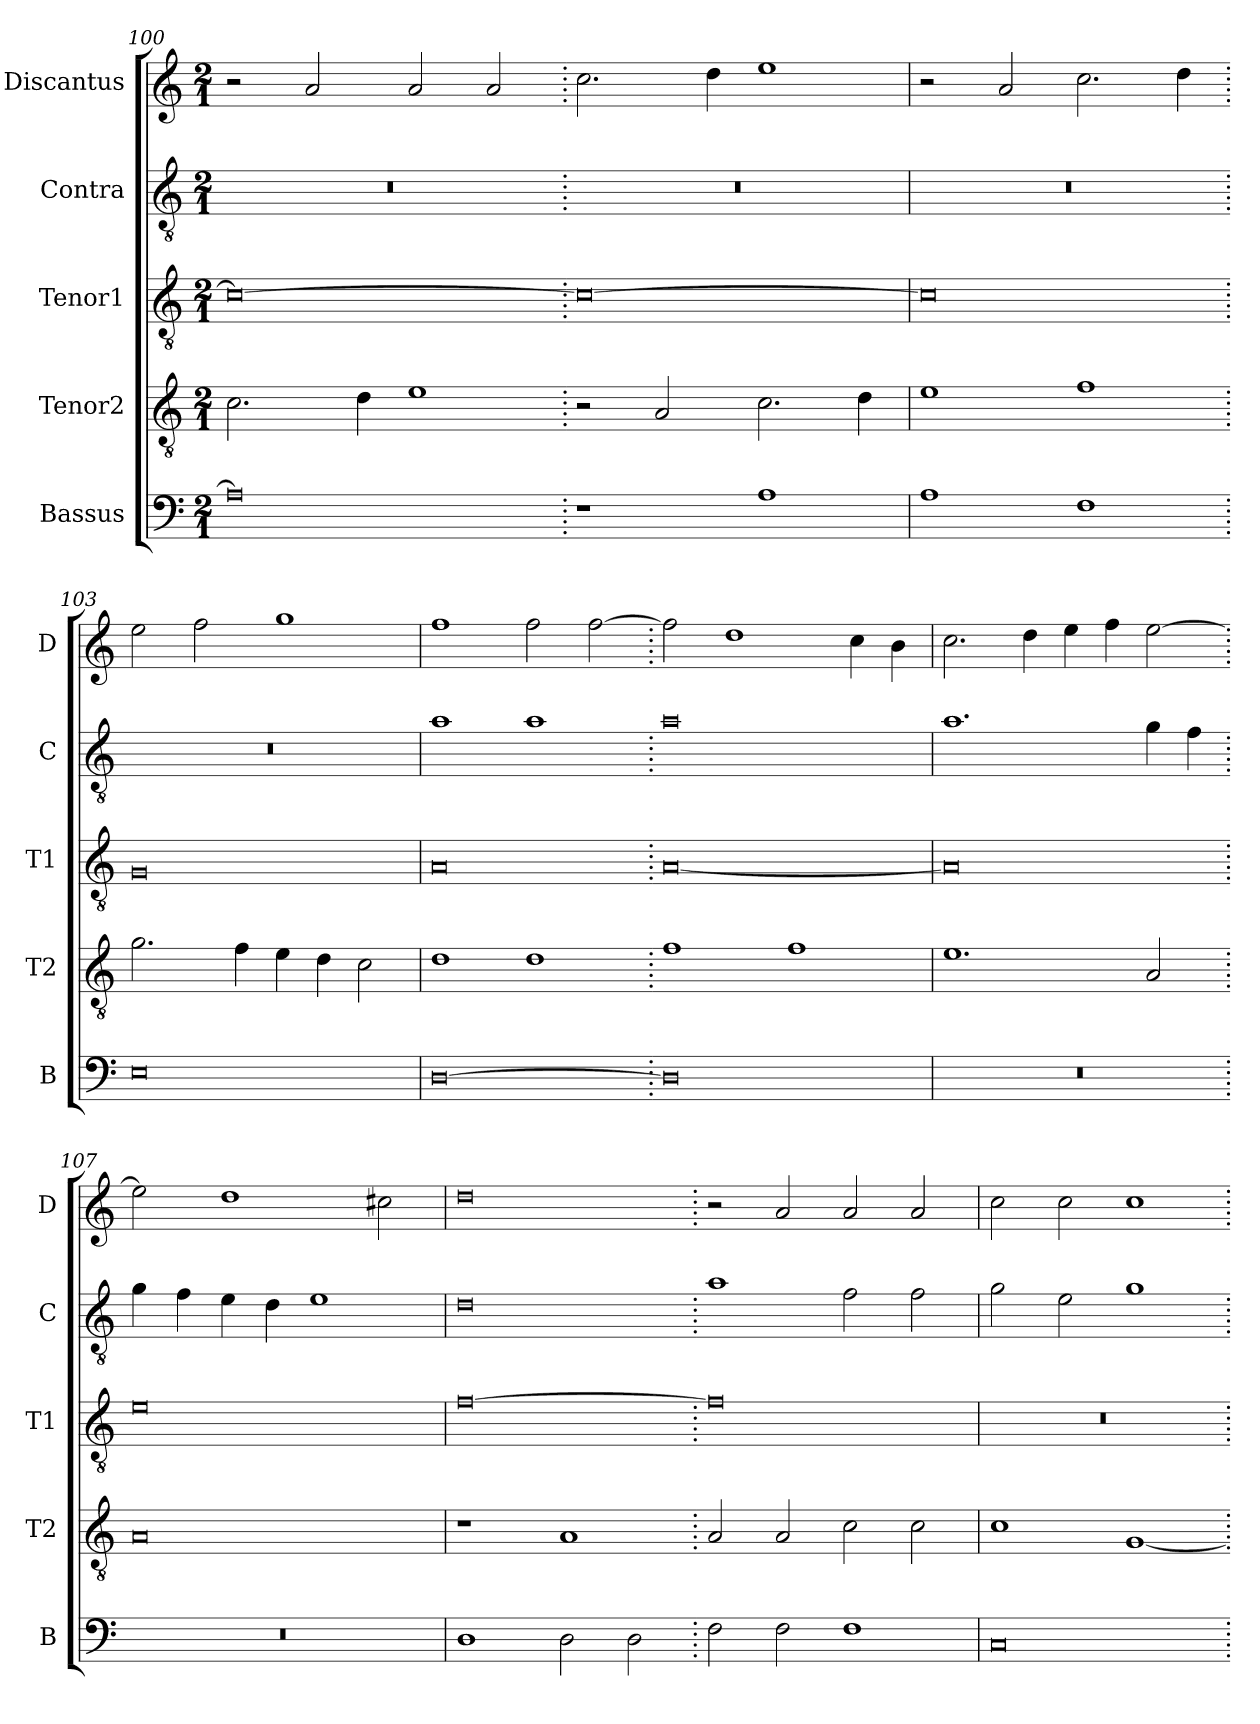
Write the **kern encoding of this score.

**kern	**kern	**kern	**kern	**kern
*part5	*part4	*part3	*part2	*part1
*staff5	*staff4	*staff3	*staff2	*staff1
*I"Bassus	*I"Tenor2	*I"Tenor1	*I"Contra	*I"Discantus
*I'B	*I'T2	*I'T1	*I'C	*I'D
*clefF4	*clefGv2	*clefGv2	*clefGv2	*clefG2
*k[]	*k[]	*k[]	*k[]	*k[]
*M2/1	*M2/1	*M2/1	*M2/1	*M2/1
=100	=100	=100	=100	=100
0A]	2.c\	0c_	0r	2r
.	.	.	.	2a/
.	4d\	.	.	.
.	1e	.	.	2a/
.	.	.	.	2a/
=101.	=101.	=101.	=101.	=101.
1r	2r	0c_	0r	2.cc\
.	2A/	.	.	.
.	.	.	.	4dd\
1A	2.c\	.	.	1ee
.	4d\	.	.	.
=102	=102	=102	=102	=102
1A	1e	0c]	0r	2r
.	.	.	.	2a/
1F	1f	.	.	2.cc\
.	.	.	.	4dd\
=103.	=103.	=103.	=103.	=103.
0E	2.g\	0G	0r	2ee\
.	.	.	.	2ff\
.	4f\	.	.	.
.	4e\	.	.	1gg
.	4d\	.	.	.
.	2c\	.	.	.
=104	=104	=104	=104	=104
[0D	1d	0A	1a	1ff
.	1d	.	1a	2ff\
.	.	.	.	[2ff\
=105.	=105.	=105.	=105.	=105.
0D]	1f	[0A	0a	2ff\]
.	.	.	.	1dd
.	1f	.	.	.
.	.	.	.	4cc\
.	.	.	.	4b\
=106	=106	=106	=106	=106
0r	1.e	0A]	1.a	2.cc\
.	.	.	.	4dd\
.	.	.	.	4ee\
.	.	.	.	4ff\
.	2A/	.	4g\	[2ee\
.	.	.	4f\	.
=107.	=107.	=107.	=107.	=107.
0r	0A	0e	4g\	2ee\]
.	.	.	4f\	.
.	.	.	4e\	1dd
.	.	.	4d\	.
.	.	.	1e	.
.	.	.	.	2cc#X\
=108	=108	=108	=108	=108
1D	1r	[0f	0d	0dd
2D\	1A	.	.	.
2D\	.	.	.	.
=109.	=109.	=109.	=109.	=109.
2F\	2A/	0f]	1a	2r
2F\	2A/	.	.	2a/
1F	2c\	.	2f\	2a/
.	2c\	.	2f\	2a/
=110	=110	=110	=110	=110
0C	1c	0r	2g\	2cc\
.	.	.	2e\	2cc\
.	[1G	.	1g	1cc
=.	=.	=.	=.	=.
*-	*-	*-	*-	*-
